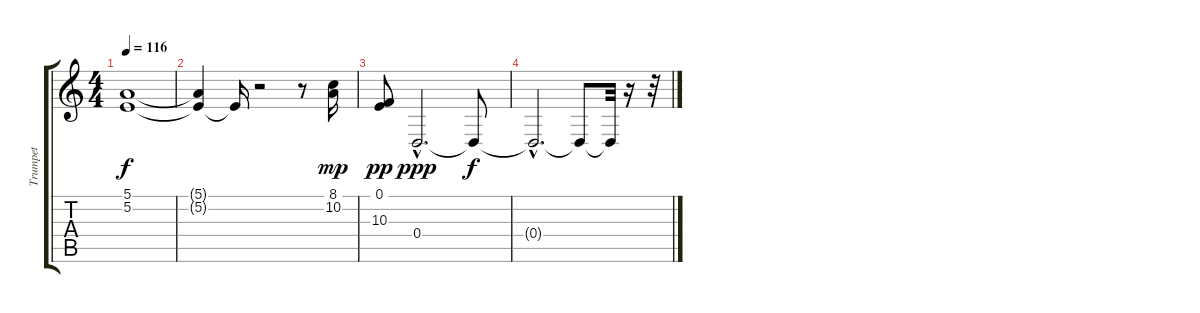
\track ("Trumpet" "Trumpet") {instrument trumpet}
\staff {score tabs}
\tuning (E4 B3 G3 D3 A2 E2) {hide}
\ts (4 4)
\tempo 116
\clef g2
\ks c
(5.1{t} 5.2{t}).1{dy f} |
(5.1{t} 5.2{t}).4 5.2{t}.16 r.2 r.8 (8.1 10.2).16{dy mp} |
(0.1 10.3).8{dy pp} 0.4{hac}.2{d dy ppp} 0.4{t}.8{dy f} |
0.4{hac t}.2{d} 0.4{t}.8 0.4{t}.32 r.16 r.32
